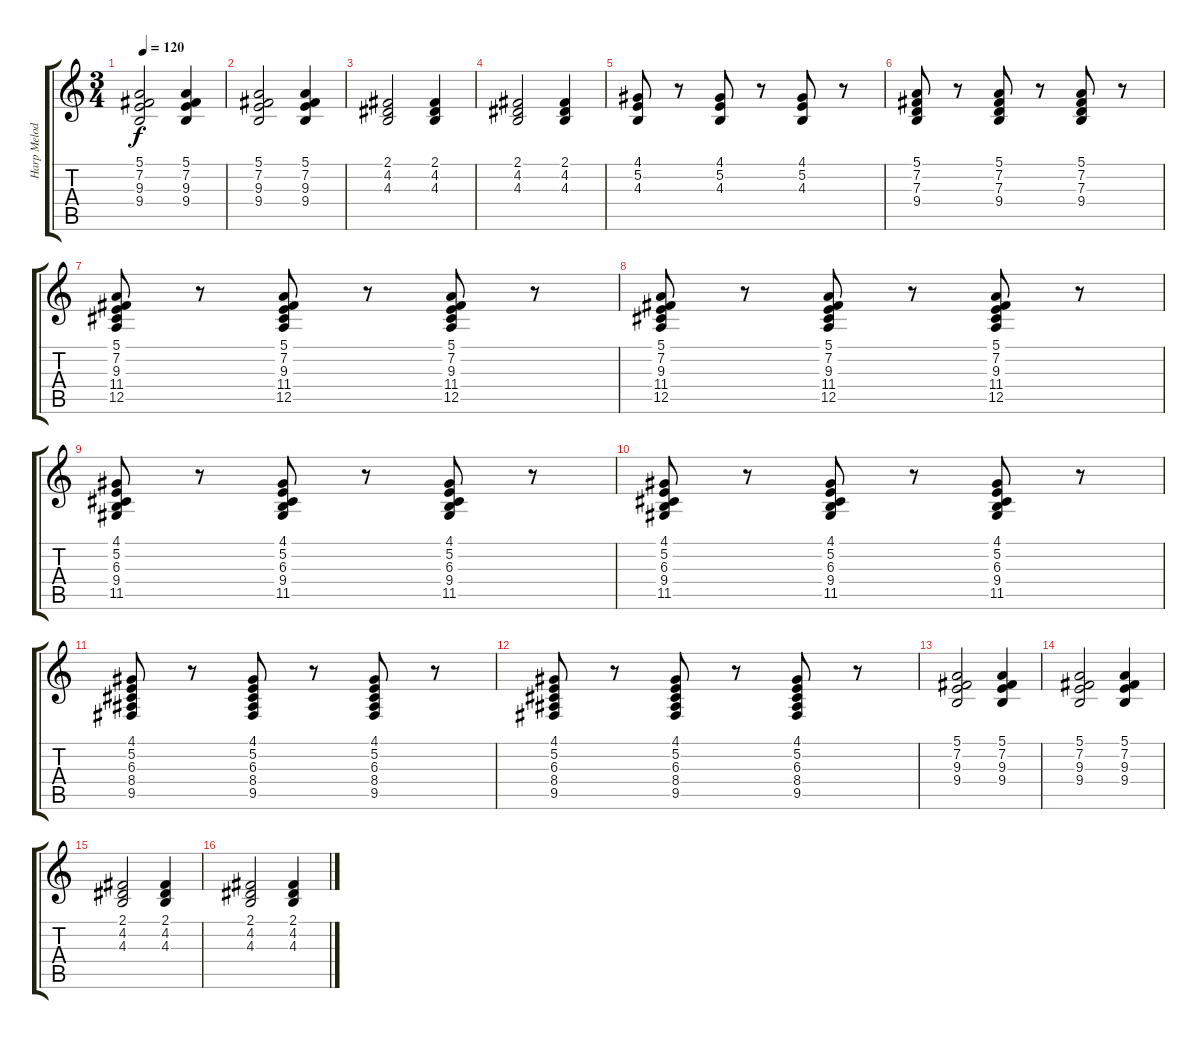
\track ("Harp Melody" "Harp Melod") {instrument orchestralharp}
\staff {score tabs}
\tuning (E4 B3 G3 D3 A2 E2) {hide}
\ts (3 4)
\tempo 120
\clef g2
\ks c
(5.1 7.2 9.3 9.4).2{dy f} (5.1 7.2 9.3 9.4).4 |
(5.1 7.2 9.3 9.4).2 (5.1 7.2 9.3 9.4).4 |
(2.1 4.2 4.3).2 (2.1 4.2 4.3).4 |
(2.1 4.2 4.3).2 (2.1 4.2 4.3).4 |
(4.1 5.2 4.3).8 r.8 (4.1 5.2 4.3).8 r.8 (4.1 5.2 4.3).8 r.8 |
(5.1 7.2 7.3 9.4).8 r.8 (5.1 7.2 7.3 9.4).8 r.8 (5.1 7.2 7.3 9.4).8 r.8 |
(5.1 7.2 9.3 11.4 12.5).8 r.8 (5.1 7.2 9.3 11.4 12.5).8 r.8 (5.1 7.2 9.3 11.4 12.5).8 r.8 |
(5.1 7.2 9.3 11.4 12.5).8 r.8 (5.1 7.2 9.3 11.4 12.5).8 r.8 (5.1 7.2 9.3 11.4 12.5).8 r.8 |
(4.1 5.2 6.3 9.4 11.5).8 r.8 (4.1 5.2 6.3 9.4 11.5).8 r.8 (4.1 5.2 6.3 9.4 11.5).8 r.8 |
(4.1 5.2 6.3 9.4 11.5).8 r.8 (4.1 5.2 6.3 9.4 11.5).8 r.8 (4.1 5.2 6.3 9.4 11.5).8 r.8 |
(4.1 5.2 6.3 8.4 9.5).8 r.8 (4.1 5.2 6.3 8.4 9.5).8 r.8 (4.1 5.2 6.3 8.4 9.5).8 r.8 |
(4.1 5.2 6.3 8.4 9.5).8 r.8 (4.1 5.2 6.3 8.4 9.5).8 r.8 (4.1 5.2 6.3 8.4 9.5).8 r.8 |
(5.1 7.2 9.3 9.4).2 (5.1 7.2 9.3 9.4).4 |
(5.1 7.2 9.3 9.4).2 (5.1 7.2 9.3 9.4).4 |
(2.1 4.2 4.3).2 (2.1 4.2 4.3).4 |
(2.1 4.2 4.3).2 (2.1 4.2 4.3).4
